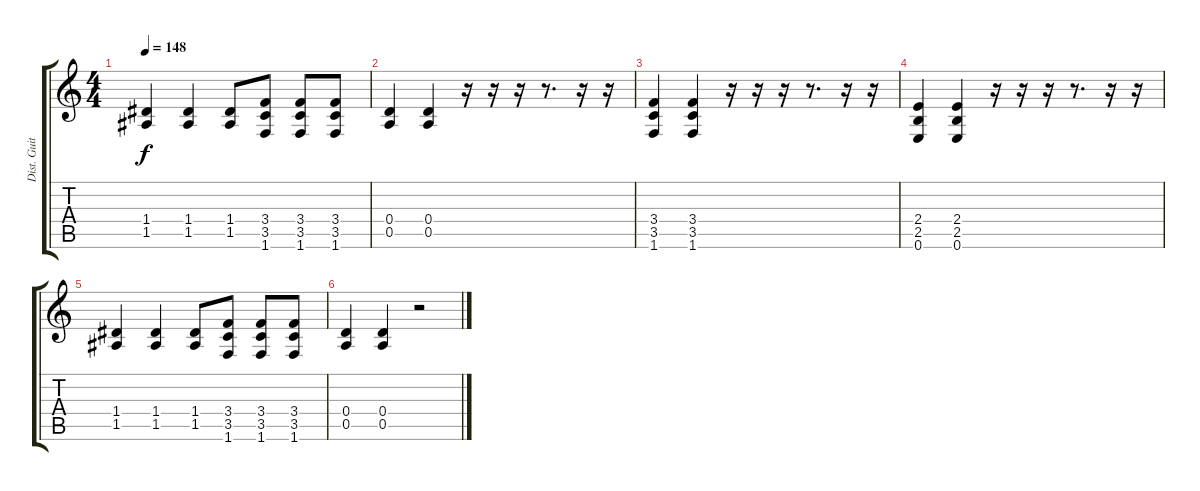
\track ("Dist. Guitar 1" "Dist. Guit") {instrument distortionguitar}
\staff {score tabs}
\tuning (E4 B3 G3 D3 A2 E2) {hide}
\ts (4 4)
\tempo 148
\clef g2
\ks c
(1.4 1.5).4{dy f} (1.4 1.5).4 (1.4 1.5).8 (3.4 3.5 1.6).8 (3.4 3.5 1.6).8 (3.4 3.5 1.6).8 |
(0.4 0.5).4 (0.4 0.5).4 r.16 r.16 r.16 r.8{d} r.16 r.16 |
(3.4 3.5 1.6).4 (3.4 3.5 1.6).4 r.16 r.16 r.16 r.8{d} r.16 r.16 |
(2.4 2.5 0.6).4 (2.4 2.5 0.6).4 r.16 r.16 r.16 r.8{d} r.16 r.16 |
(1.4 1.5).4 (1.4 1.5).4 (1.4 1.5).8 (3.4 3.5 1.6).8 (3.4 3.5 1.6).8 (3.4 3.5 1.6).8 |
(0.4 0.5).4 (0.4 0.5).4 r.2
